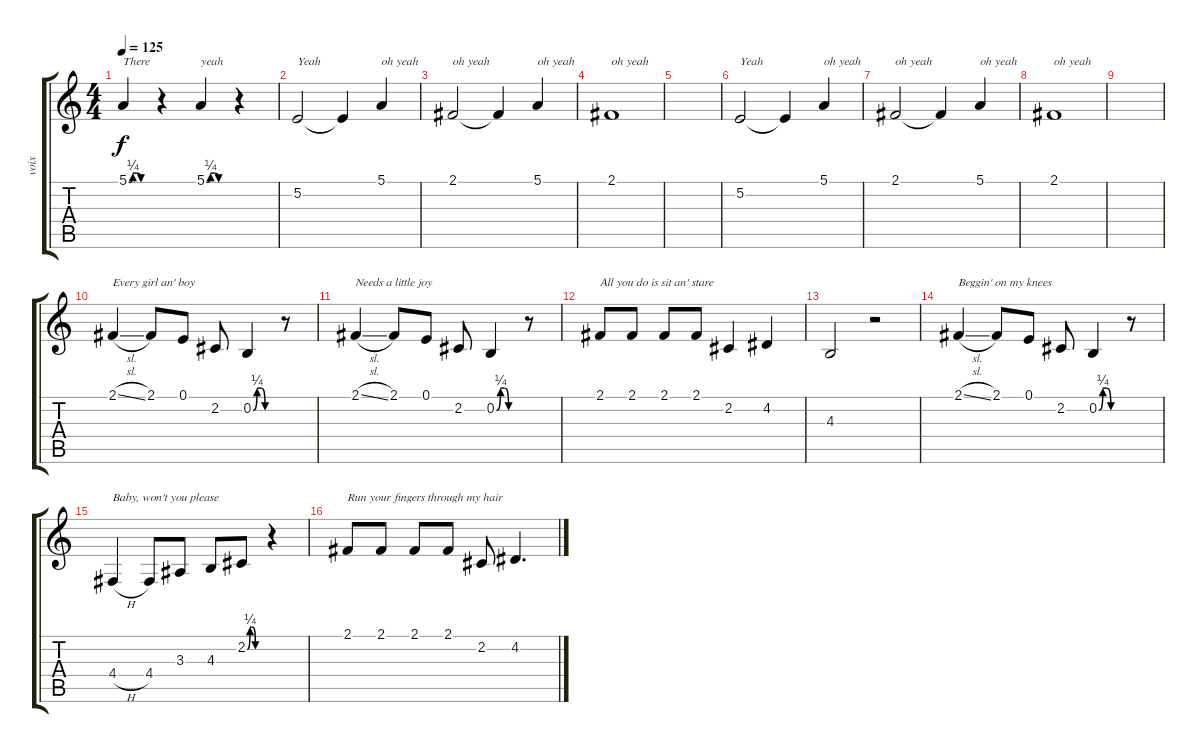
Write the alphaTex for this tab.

\track ("voix" "voix") {instrument oboe}
\staff {score tabs}
\tuning (E4 B3 G3 D3 A2 E2) {hide}
\ts (4 4)
\tempo 125
\clef g2
\ks c
5.1{be (custom 0 0 10 1 20 1 30 0 60 0)}.4{txt "There" dy f} r.4 5.1{be (custom 0 0 10 1 20 1 30 0 60 0)}.4{txt "yeah"} r.4 |
5.2.2{txt "Yeah"} 5.2{t}.4 5.1.4{txt "oh yeah"} |
2.1.2{txt "oh yeah"} 2.1{t}.4 5.1.4{txt "oh yeah"} |
2.1.1{txt "oh yeah"} |
|
5.2.2{txt "Yeah"} 5.2{t}.4 5.1.4{txt "oh yeah"} |
2.1.2{txt "oh yeah"} 2.1{t}.4 5.1.4{txt "oh yeah"} |
2.1.1{txt "oh yeah"} |
|
2.1{sl}.4{txt "Every girl an' boy"} 2.1.8 0.1.8 2.2.8 0.2{be (custom 0 0 10 1 20 1 30 0 60 0)}.4 r.8 |
2.1{sl}.4{txt "Needs a little joy"} 2.1.8 0.1.8 2.2.8 0.2{be (custom 0 0 10 1 20 1 30 0 60 0)}.4 r.8 |
2.1.8{txt "All you do is sit an' stare"} 2.1.8 2.1.8 2.1.8 2.2.4 4.2.4 |
4.3.2 r.2 |
2.1{sl}.4{txt "Beggin' on my knees"} 2.1.8 0.1.8 2.2.8 0.2{be (custom 0 0 10 1 20 1 30 0 60 0)}.4 r.8 |
4.4{h}.4{txt "Baby, won't you please"} 4.4.8 3.3.8 4.3.8 2.2{be (custom 0 0 10 1 20 1 30 0 60 0)}.8 r.4 |
2.1.8{txt "Run your fingers through my hair"} 2.1.8 2.1.8 2.1.8 2.2.8 4.2.4{d}
